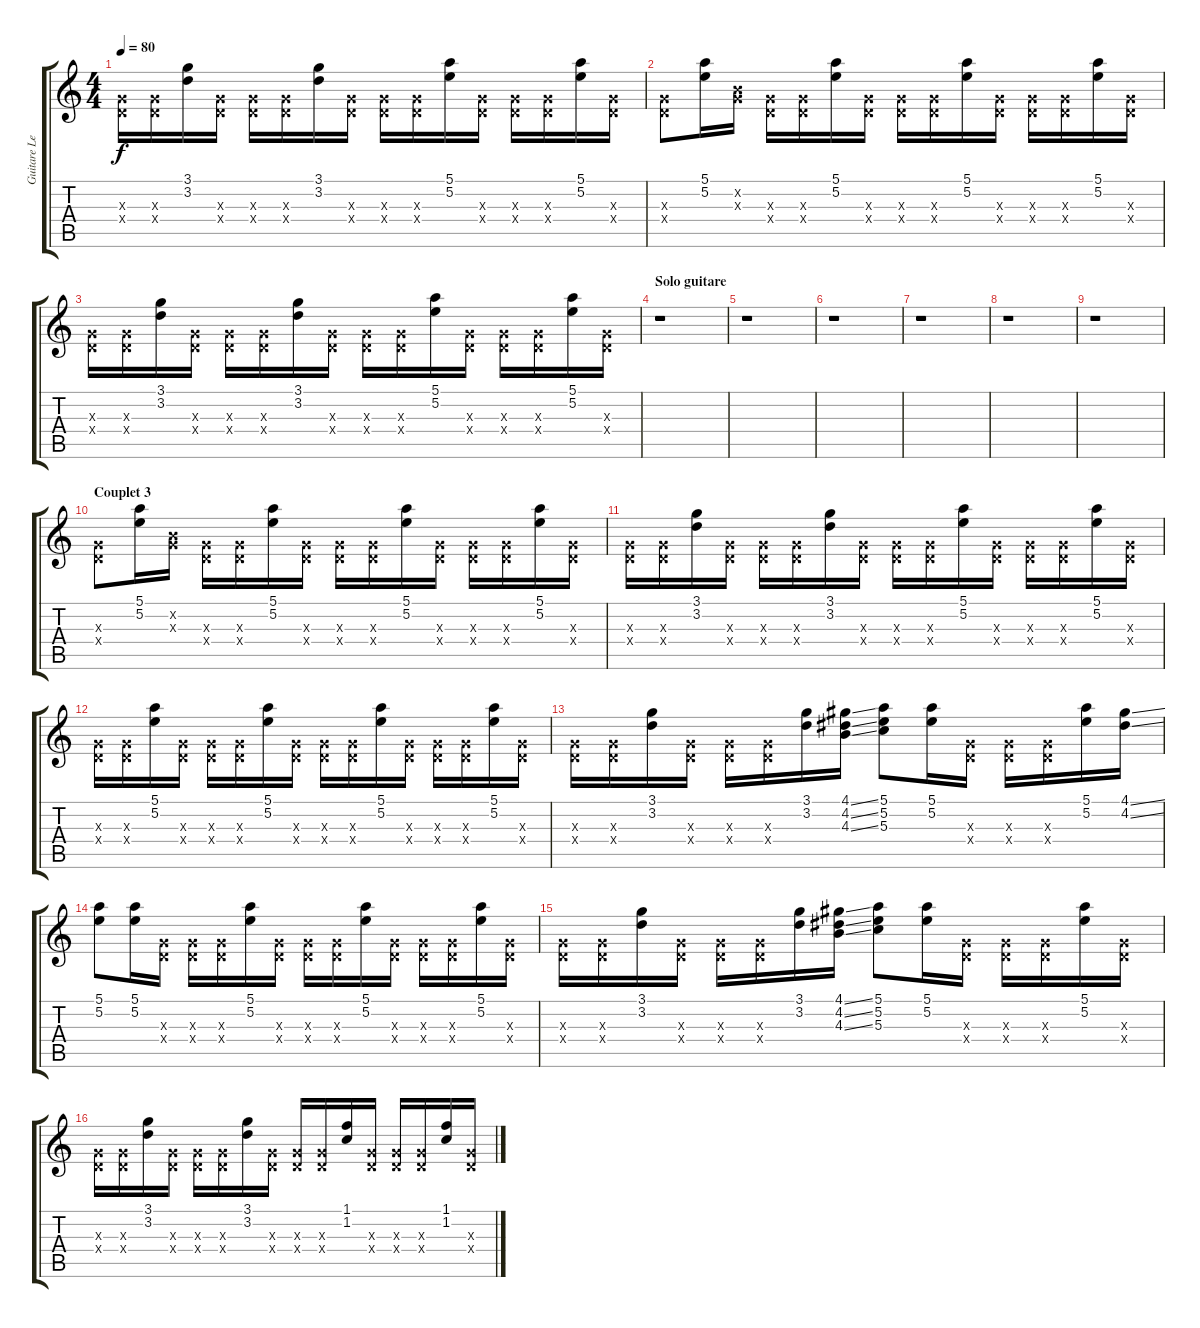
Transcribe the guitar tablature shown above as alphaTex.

\track ("Guitare Lead" "Guitare Le") {instrument electricguitarjazz}
\staff {score tabs}
\tuning (E4 B3 G3 D3 A2 E2) {hide}
\ts (4 4)
\tempo 80
\clef g2
\ks c
(0.3{x} 0.4{x}).16{dy f} (0.3{x} 0.4{x}).16 (3.1 3.2).16 (0.3{x} 0.4{x}).16 (0.3{x} 0.4{x}).16 (0.3{x} 0.4{x}).16 (3.1 3.2).16 (0.3{x} 0.4{x}).16 (0.3{x} 0.4{x}).16 (0.3{x} 0.4{x}).16 (5.1 5.2).16 (0.3{x} 0.4{x}).16 (0.3{x} 0.4{x}).16 (0.3{x} 0.4{x}).16 (5.1 5.2).16 (0.3{x} 0.4{x}).16 |
(0.3{x} 0.4{x}).8 (5.1 5.2).16 (0.2{x} 0.3{x}).16 (0.3{x} 0.4{x}).16 (0.3{x} 0.4{x}).16 (5.1 5.2).16 (0.3{x} 0.4{x}).16 (0.3{x} 0.4{x}).16 (0.3{x} 0.4{x}).16 (5.1 5.2).16 (0.3{x} 0.4{x}).16 (0.3{x} 0.4{x}).16 (0.3{x} 0.4{x}).16 (5.1 5.2).16 (0.3{x} 0.4{x}).16 |
(0.3{x} 0.4{x}).16 (0.3{x} 0.4{x}).16 (3.1 3.2).16 (0.3{x} 0.4{x}).16 (0.3{x} 0.4{x}).16 (0.3{x} 0.4{x}).16 (3.1 3.2).16 (0.3{x} 0.4{x}).16 (0.3{x} 0.4{x}).16 (0.3{x} 0.4{x}).16 (5.1 5.2).16 (0.3{x} 0.4{x}).16 (0.3{x} 0.4{x}).16 (0.3{x} 0.4{x}).16 (5.1 5.2).16 (0.3{x} 0.4{x}).16 |
\section ("" "Solo guitare")
r.1 |
r.1 |
r.1 |
r.1 |
r.1 |
r.1 |
\section ("" "Couplet 3")
(0.3{x} 0.4{x}).8 (5.1 5.2).16 (0.2{x} 0.3{x}).16 (0.3{x} 0.4{x}).16 (0.3{x} 0.4{x}).16 (5.1 5.2).16 (0.3{x} 0.4{x}).16 (0.3{x} 0.4{x}).16 (0.3{x} 0.4{x}).16 (5.1 5.2).16 (0.3{x} 0.4{x}).16 (0.3{x} 0.4{x}).16 (0.3{x} 0.4{x}).16 (5.1 5.2).16 (0.3{x} 0.4{x}).16 |
(0.3{x} 0.4{x}).16 (0.3{x} 0.4{x}).16 (3.1 3.2).16 (0.3{x} 0.4{x}).16 (0.3{x} 0.4{x}).16 (0.3{x} 0.4{x}).16 (3.1 3.2).16 (0.3{x} 0.4{x}).16 (0.3{x} 0.4{x}).16 (0.3{x} 0.4{x}).16 (5.1 5.2).16 (0.3{x} 0.4{x}).16 (0.3{x} 0.4{x}).16 (0.3{x} 0.4{x}).16 (5.1 5.2).16 (0.3{x} 0.4{x}).16 |
(0.3{x} 0.4{x}).16 (0.3{x} 0.4{x}).16 (5.1 5.2).16 (0.3{x} 0.4{x}).16 (0.3{x} 0.4{x}).16 (0.3{x} 0.4{x}).16 (5.1 5.2).16 (0.3{x} 0.4{x}).16 (0.3{x} 0.4{x}).16 (0.3{x} 0.4{x}).16 (5.1 5.2).16 (0.3{x} 0.4{x}).16 (0.3{x} 0.4{x}).16 (0.3{x} 0.4{x}).16 (5.1 5.2).16 (0.3{x} 0.4{x}).16 |
(0.3{x} 0.4{x}).16 (0.3{x} 0.4{x}).16 (3.1 3.2).16 (0.3{x} 0.4{x}).16 (0.3{x} 0.4{x}).16 (0.3{x} 0.4{x}).16 (3.1 3.2).16 (4.1{ss} 4.2{ss} 4.3{ss}).16 (5.1 5.2 5.3).8 (5.1 5.2).16 (0.3{x} 0.4{x}).16 (0.3{x} 0.4{x}).16 (0.3{x} 0.4{x}).16 (5.1 5.2).16 (4.1{ss} 4.2{ss}).16 |
(5.1 5.2).8 (5.1 5.2).16 (0.3{x} 0.4{x}).16 (0.3{x} 0.4{x}).16 (0.3{x} 0.4{x}).16 (5.1 5.2).16 (0.3{x} 0.4{x}).16 (0.3{x} 0.4{x}).16 (0.3{x} 0.4{x}).16 (5.1 5.2).16 (0.3{x} 0.4{x}).16 (0.3{x} 0.4{x}).16 (0.3{x} 0.4{x}).16 (5.1 5.2).16 (0.3{x} 0.4{x}).16 |
(0.3{x} 0.4{x}).16 (0.3{x} 0.4{x}).16 (3.1 3.2).16 (0.3{x} 0.4{x}).16 (0.3{x} 0.4{x}).16 (0.3{x} 0.4{x}).16 (3.1 3.2).16 (4.1{ss} 4.2{ss} 4.3{ss}).16 (5.1 5.2 5.3).8 (5.1 5.2).16 (0.3{x} 0.4{x}).16 (0.3{x} 0.4{x}).16 (0.3{x} 0.4{x}).16 (5.1 5.2).16 (0.3{x} 0.4{x}).16 |
(0.3{x} 0.4{x}).16 (0.3{x} 0.4{x}).16 (3.1 3.2).16 (0.3{x} 0.4{x}).16 (0.3{x} 0.4{x}).16 (0.3{x} 0.4{x}).16 (3.1 3.2).16 (0.3{x} 0.4{x}).16 (0.3{x} 0.4{x}).16 (0.3{x} 0.4{x}).16 (1.1 1.2).16 (0.3{x} 0.4{x}).16 (0.3{x} 0.4{x}).16 (0.3{x} 0.4{x}).16 (1.1 1.2).16 (0.3{x} 0.4{x}).16
